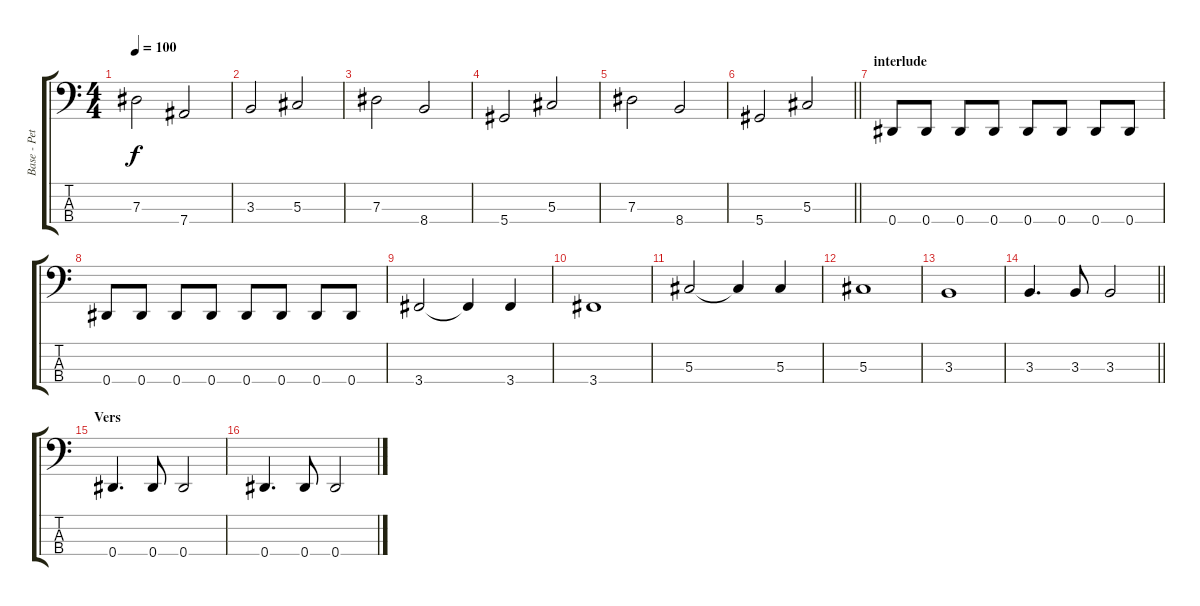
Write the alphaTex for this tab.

\track ("Base - Peter London" "Base - Pet") {instrument electricbasspick}
\staff {score tabs}
\tuning (Gb2 Db2 Ab1 Eb1) {hide}
\ts (4 4)
\tempo 100
\clef f4
\ks c
7.3.2{dy f} 7.4.2 |
3.3.2 5.3.2 |
7.3.2 8.4.2 |
5.4.2 5.3.2 |
7.3.2 8.4.2 |
\barLineRight lightlight
5.4.2 5.3.2 |
\section ("" "interlude")
0.4.8 0.4.8 0.4.8 0.4.8 0.4.8 0.4.8 0.4.8 0.4.8 |
0.4.8 0.4.8 0.4.8 0.4.8 0.4.8 0.4.8 0.4.8 0.4.8 |
3.4.2 3.4{t}.4 3.4.4 |
3.4.1 |
5.3.2 5.3{t}.4 5.3.4 |
5.3.1 |
3.3.1 |
\barLineRight lightlight
3.3.4{d} 3.3.8 3.3.2 |
\section ("" "Vers")
0.4.4{d} 0.4.8 0.4.2 |
0.4.4{d} 0.4.8 0.4.2
